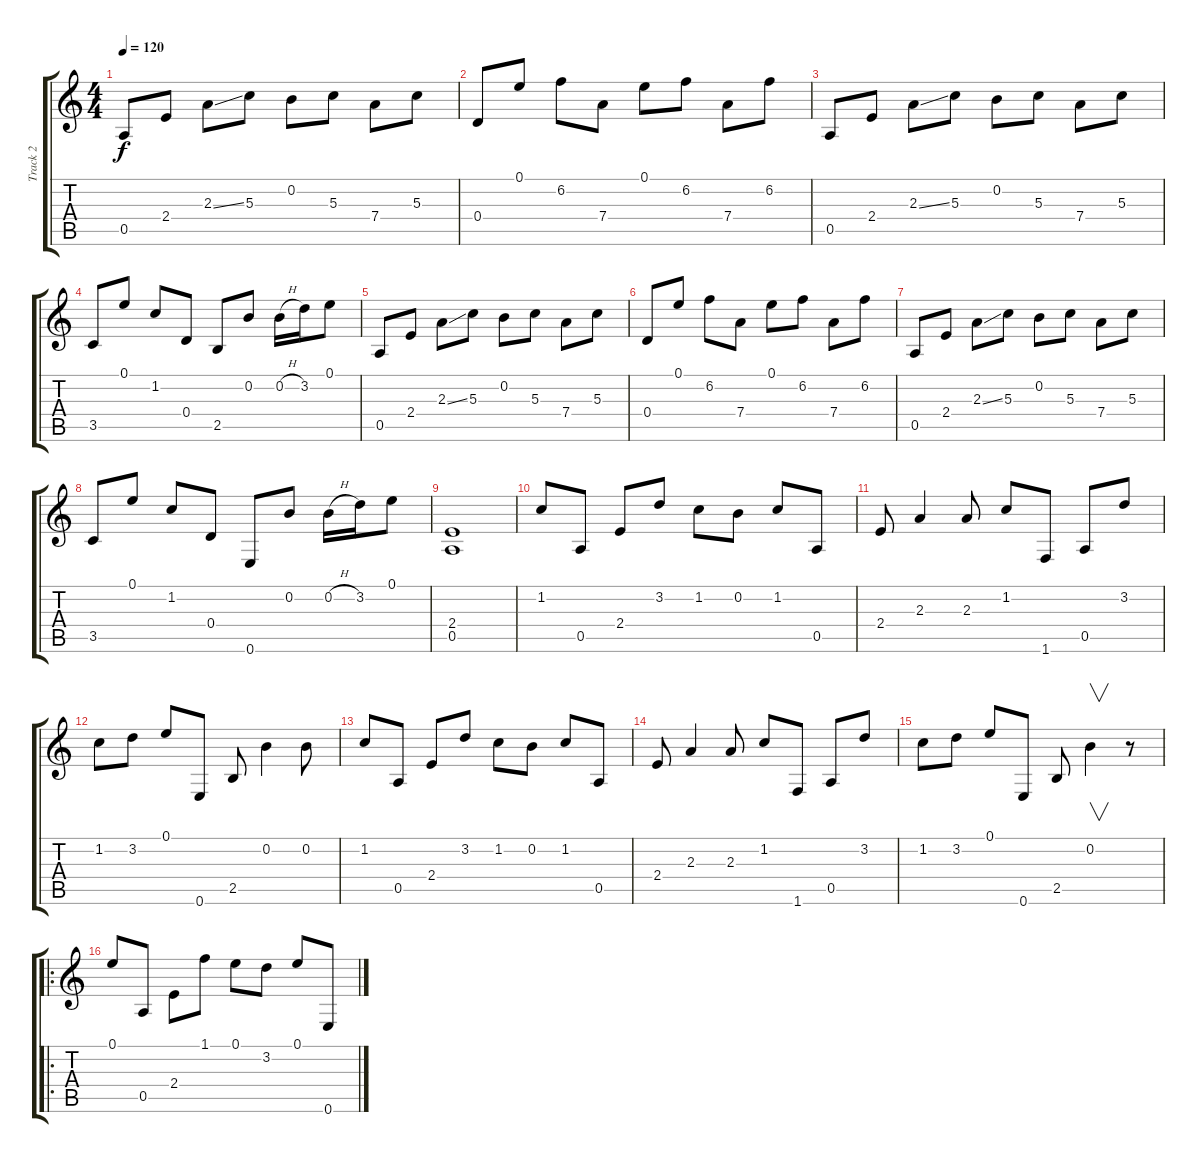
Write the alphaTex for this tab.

\track ("Track 2" "Track 2") {instrument electricguitarclean}
\staff {score tabs}
\tuning (E4 B3 G3 D3 A2 E2) {hide}
\ts (4 4)
\tempo 120
\clef g2
\ks c
0.5.8{dy f instrument electricguitarclean} 2.4.8 2.3{ss}.8 5.3.8 0.2.8 5.3.8 7.4.8 5.3.8 |
0.4.8 0.1.8 6.2.8 7.4.8 0.1.8 6.2.8 7.4.8 6.2.8 |
0.5.8 2.4.8 2.3{ss}.8 5.3.8 0.2.8 5.3.8 7.4.8 5.3.8 |
3.5.8 0.1.8 1.2.8 0.4.8 2.5.8 0.2.8 0.2{h}.16 3.2.16 0.1.8 |
0.5.8 2.4.8 2.3{ss}.8 5.3.8 0.2.8 5.3.8 7.4.8 5.3.8 |
0.4.8 0.1.8 6.2.8 7.4.8 0.1.8 6.2.8 7.4.8 6.2.8 |
0.5.8 2.4.8 2.3{ss}.8 5.3.8 0.2.8 5.3.8 7.4.8 5.3.8 |
3.5.8 0.1.8 1.2.8 0.4.8 0.6.8 0.2.8 0.2{h}.16 3.2.16 0.1.8 |
(2.4 0.5).1 |
1.2.8 0.5.8 2.4.8 3.2.8 1.2.8 0.2.8 1.2.8 0.5.8 |
2.4.8 2.3.4 2.3.8 1.2.8 1.6.8 0.5.8 3.2.8 |
1.2.8 3.2.8 0.1.8 0.6.8 2.5.8 0.2.4 0.2.8 |
1.2.8 0.5.8 2.4.8 3.2.8 1.2.8 0.2.8 1.2.8 0.5.8 |
2.4.8 2.3.4 2.3.8 1.2.8 1.6.8 0.5.8 3.2.8 |
1.2.8 3.2.8 0.1.8 0.6.8 2.5.8 0.2.4{v} r.8 |
\ro
0.1.8 0.5.8 2.4.8 1.1.8 0.1.8 3.2.8 0.1.8 0.6.8
